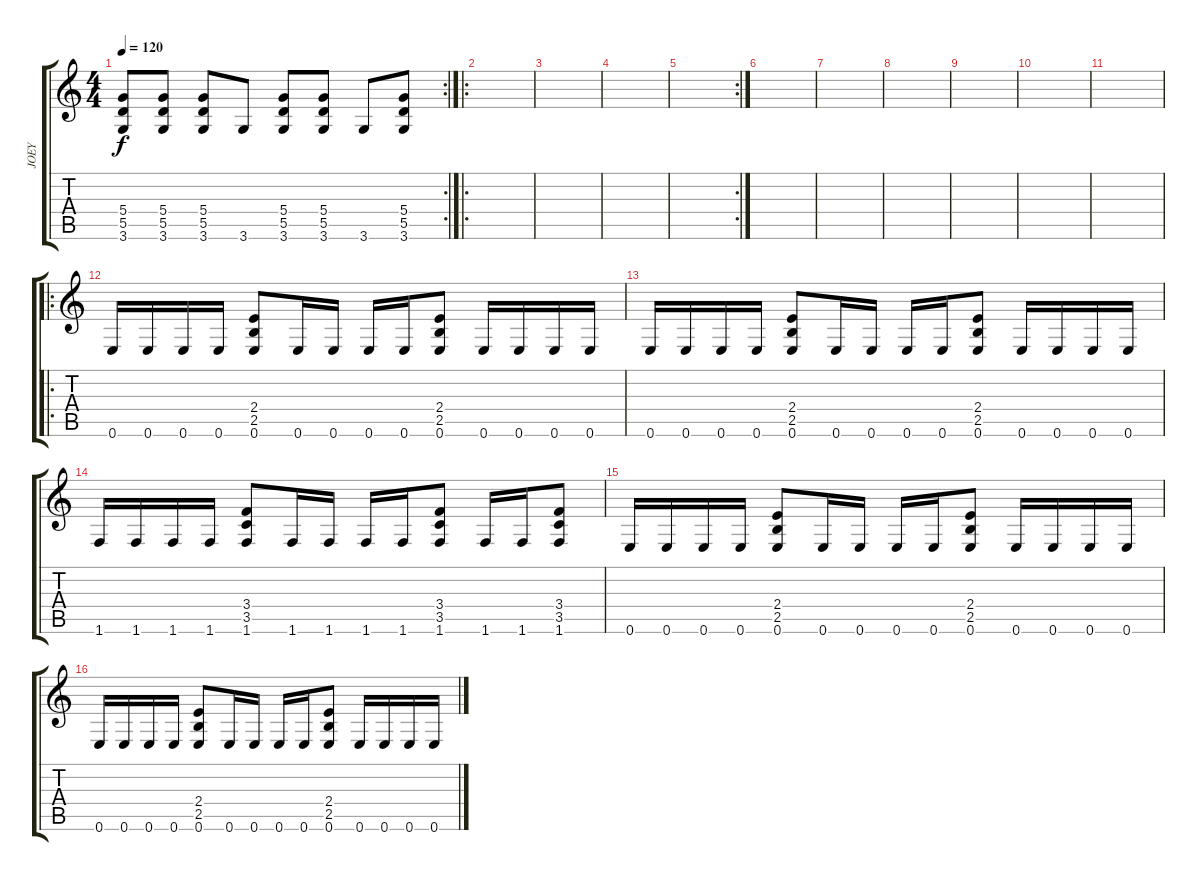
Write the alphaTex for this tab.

\track ("JOEY" "JOEY") {instrument distortionguitar}
\staff {score tabs}
\tuning (E4 B3 G3 D3 A2 E2) {hide}
\rc 2
\ts (4 4)
\tempo 120
\clef g2
\ks c
(5.4 5.5 3.6).8{dy f} (5.4 5.5 3.6).8 (5.4 5.5 3.6).8 3.6.8 (5.4 5.5 3.6).8 (5.4 5.5 3.6).8 3.6.8 (5.4 5.5 3.6).8 |
\ro
|
|
|
\rc 2
|
|
|
|
|
|
|
\ro
0.6.16{volume 16} 0.6.16 0.6.16 0.6.16 (2.4 2.5 0.6).8 0.6.16 0.6.16 0.6.16 0.6.16 (2.4 2.5 0.6).8 0.6.16 0.6.16 0.6.16 0.6.16 |
0.6.16 0.6.16 0.6.16 0.6.16 (2.4 2.5 0.6).8 0.6.16 0.6.16 0.6.16 0.6.16 (2.4 2.5 0.6).8 0.6.16 0.6.16 0.6.16 0.6.16 |
1.6.16 1.6.16 1.6.16 1.6.16 (3.4 3.5 1.6).8 1.6.16 1.6.16 1.6.16 1.6.16 (3.4 3.5 1.6).8 1.6.16 1.6.16 (3.4 3.5 1.6).8 |
0.6.16 0.6.16 0.6.16 0.6.16 (2.4 2.5 0.6).8 0.6.16 0.6.16 0.6.16 0.6.16 (2.4 2.5 0.6).8 0.6.16 0.6.16 0.6.16 0.6.16 |
0.6.16 0.6.16 0.6.16 0.6.16 (2.4 2.5 0.6).8 0.6.16 0.6.16 0.6.16 0.6.16 (2.4 2.5 0.6).8 0.6.16 0.6.16 0.6.16 0.6.16
